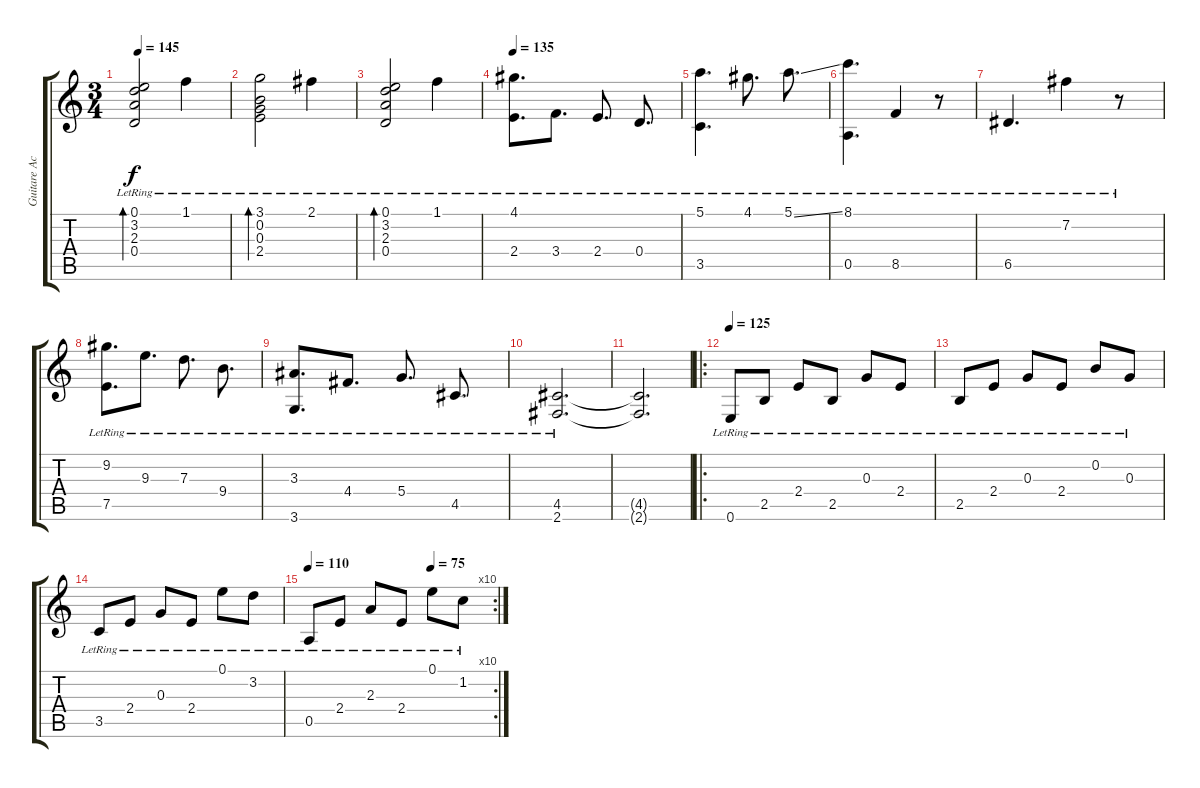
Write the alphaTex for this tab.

\track ("Guitare Acoustique" "Guitare Ac") {instrument acousticguitarnylon}
\staff {score tabs}
\tuning (E4 B3 G3 D3 A2 E2) {hide}
\ts (3 4)
\tempo 145
\clef g2
\ks c
(0.1{lr} 3.2 2.3 0.4{lr}).2{bd 120 dy f} 1.1{lr}.4 |
(3.1{lr} 0.2{lr} 0.3 2.4{lr}).2{bd 120} 2.1{lr}.4 |
(0.1{lr} 3.2{lr} 2.3{lr} 0.4{lr}).2{bd 120} 1.1{lr}.4 |
\tempo 135
(4.1{lr} 2.4{lr}).8{d} 3.4{lr}.8{d} 2.4{lr}.8{d} 0.4{lr}.8{d} |
(5.1{lr} 3.5{lr}).4{d} 4.1{lr}.8{d} 5.1{ss lr}.8{d} |
(8.1{lr} 0.5{lr}).4{d} 8.5{lr}.4 r.8 |
6.5{lr}.4{d} 7.2{lr}.4 r.8 |
(9.2{lr} 7.5{lr}).8{d} 9.3{lr}.8{d} 7.3{lr}.8{d} 9.4{lr}.8{d} |
(3.3{lr} 3.6{lr}).8{d} 4.4{lr}.8{d} 5.4{lr}.8{d} 4.5{lr}.8{d} |
(4.5{lr} 2.6{lr}).2{d} |
(4.5{t} 2.6{t}).2{d} |
\ro
\tempo 125
0.6{lr}.8 2.5{lr}.8 2.4{lr}.8 2.5{lr}.8 0.3{lr}.8 2.4{lr}.8 |
2.5{lr}.8 2.4{lr}.8 0.3{lr}.8 2.4{lr}.8 0.2{lr}.8 0.3{lr}.8 |
3.5{lr}.8 2.4{lr}.8 0.3{lr}.8 2.4{lr}.8 0.1{lr}.8 3.2{lr}.8 |
\rc 10
\tempo 110
\tempo (75 0.6666666666666666)
0.5{lr}.8 2.4{lr}.8 2.3{lr}.8 2.4{lr}.8 0.1{lr}.8 1.2{lr}.8
